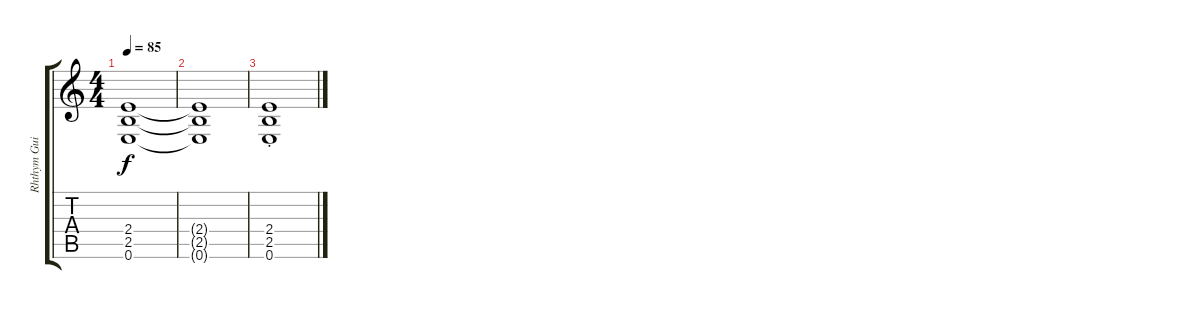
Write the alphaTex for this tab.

\track ("Rhthym Guitar" "Rhthym Gui") {instrument distortionguitar}
\staff {score tabs}
\tuning (E4 B3 G3 D3 A2 E2) {hide}
\ts (4 4)
\tempo 85
\clef g2
\ks c
(2.4{t} 2.5{t} 0.6{t}).1{dy f} |
(2.4{t} 2.5{t} 0.6{t}).1 |
(2.4{st} 2.5{st} 0.6{st}).1
